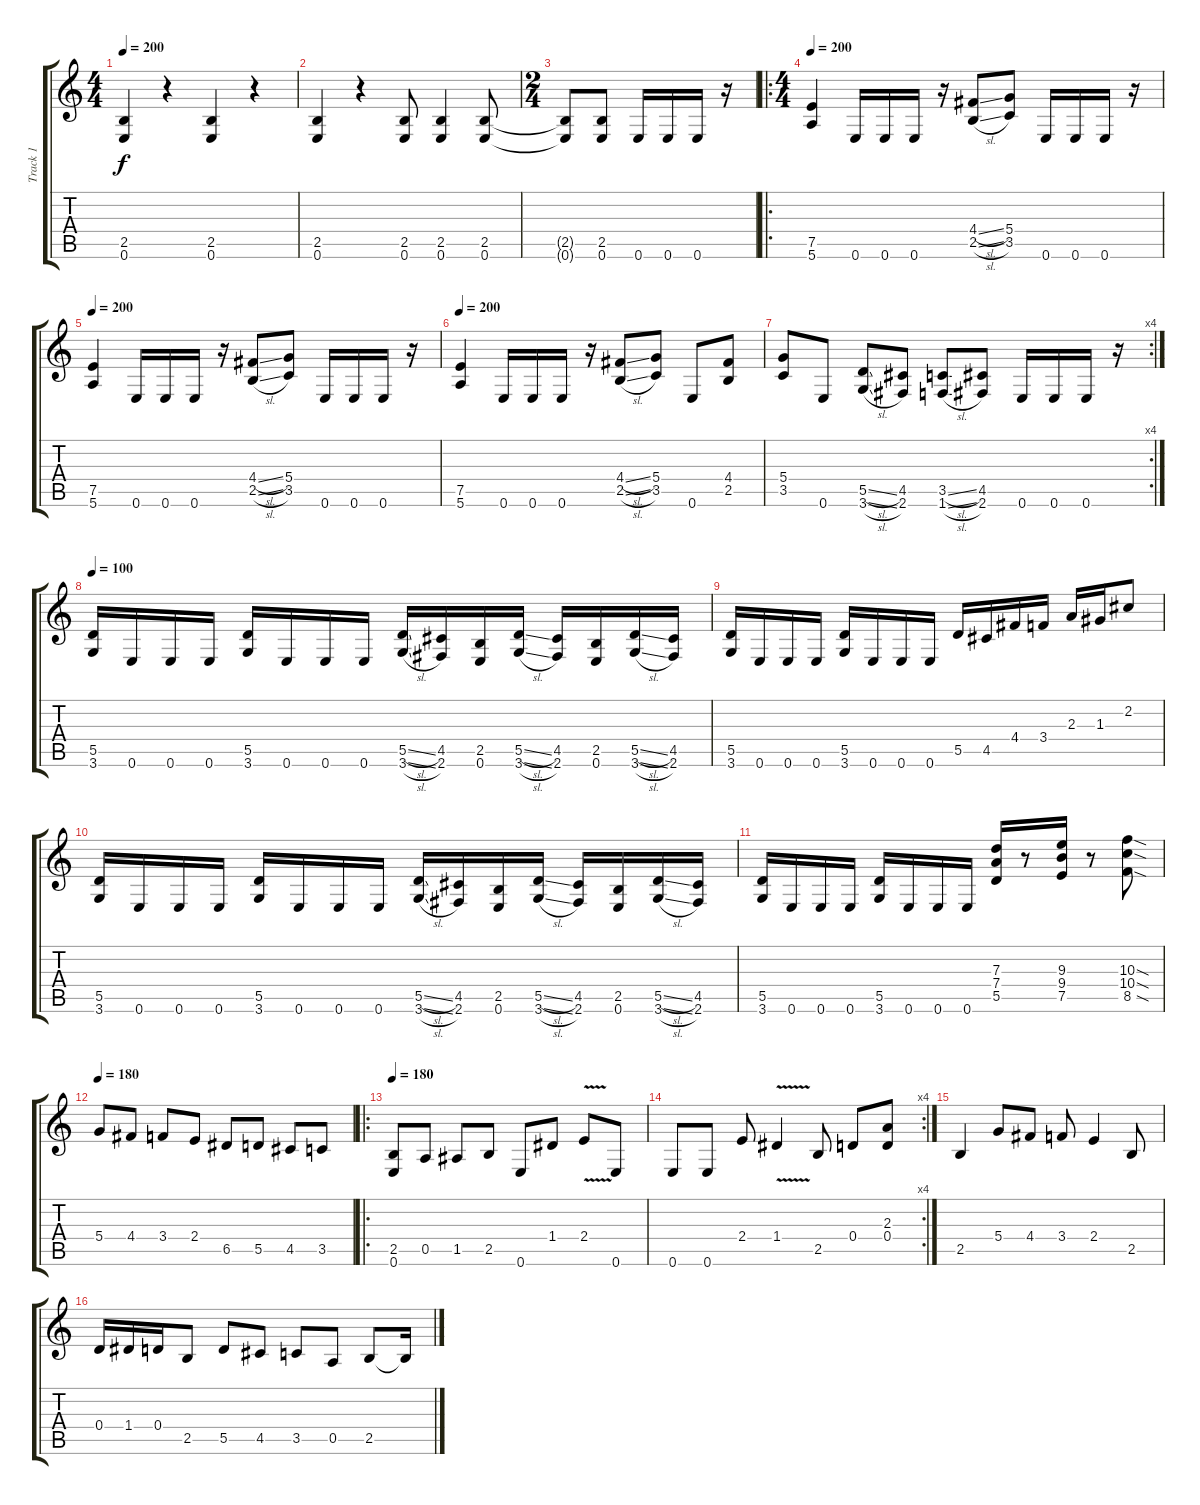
\track ("Track 1" "Track 1") {instrument overdrivenguitar}
\staff {score tabs}
\tuning (E4 B3 G3 D3 A2 E2) {hide}
\ts (4 4)
\tempo 200
\clef g2
\ks c
(2.5 0.6).4{dy f} r.4 (2.5 0.6).4 r.4 |
(2.5 0.6).4 r.4 (2.5 0.6).8 (2.5 0.6).4 (2.5 0.6).8 |
\ts (2 4)
(2.5{t} 0.6{t}).8 (2.5 0.6).8 0.6.16 0.6.16 0.6.16 r.16 |
\ro
\ts (4 4)
\tempo 200
(7.5 5.6).4 0.6.16 0.6.16 0.6.16 r.16 (4.4{sl} 2.5{sl}).8 (5.4 3.5).8 0.6.16 0.6.16 0.6.16 r.16 |
\tempo 200
(7.5 5.6).4 0.6.16 0.6.16 0.6.16 r.16 (4.4{sl} 2.5{sl}).8 (5.4 3.5).8 0.6.16 0.6.16 0.6.16 r.16 |
\tempo 200
(7.5 5.6).4 0.6.16 0.6.16 0.6.16 r.16 (4.4{sl} 2.5{sl}).8 (5.4 3.5).8 0.6.8 (4.4 2.5).8 |
\rc 4
(5.4 3.5).8 0.6.8 (5.5{sl} 3.6{sl}).8 (4.5 2.6).8 (3.5{sl} 1.6{sl}).8 (4.5 2.6).8 0.6.16 0.6.16 0.6.16 r.16 |
\tempo 100
(5.5 3.6).16 0.6.16 0.6.16 0.6.16 (5.5 3.6).16 0.6.16 0.6.16 0.6.16 (5.5{sl} 3.6{sl}).16 (4.5 2.6).16 (2.5 0.6).16 (5.5{sl} 3.6{sl}).16 (4.5 2.6).16 (2.5 0.6).16 (5.5{sl} 3.6{sl}).16 (4.5 2.6).16 |
(5.5 3.6).16 0.6.16 0.6.16 0.6.16 (5.5 3.6).16 0.6.16 0.6.16 0.6.16 5.5.16 4.5.16 4.4.16 3.4.16 2.3.16 1.3.16 2.2.8 |
(5.5 3.6).16 0.6.16 0.6.16 0.6.16 (5.5 3.6).16 0.6.16 0.6.16 0.6.16 (5.5{sl} 3.6{sl}).16 (4.5 2.6).16 (2.5 0.6).16 (5.5{sl} 3.6{sl}).16 (4.5 2.6).16 (2.5 0.6).16 (5.5{sl} 3.6{sl}).16 (4.5 2.6).16 |
(5.5 3.6).16 0.6.16 0.6.16 0.6.16 (5.5 3.6).16 0.6.16 0.6.16 0.6.16 (7.3 7.4 5.5).16 r.8 (9.3 9.4 7.5).16 r.8 (10.3{sod} 10.4{sod} 8.5{sod}).8 |
\tempo 180
5.4.8 4.4.8 3.4.8 2.4.8 6.5.8 5.5.8 4.5.8 3.5.8 |
\ro
\tempo 180
(2.5 0.6).8 0.5.8 1.5.8 2.5.8 0.6.8 1.4.8 2.4{v}.8 0.6.8 |
\rc 4
0.6.8 0.6.8 2.4.8 1.4{v}.4 2.5.8 0.4.8 (2.3 0.4).8 |
2.5.4 5.4.8 4.4.8 3.4.8 2.4.4 2.5.8 |
0.4.16 1.4.16 0.4.16 2.5.8 5.5.8 4.5.8 3.5.8 0.5.8 2.5.8 2.5{t}.16
